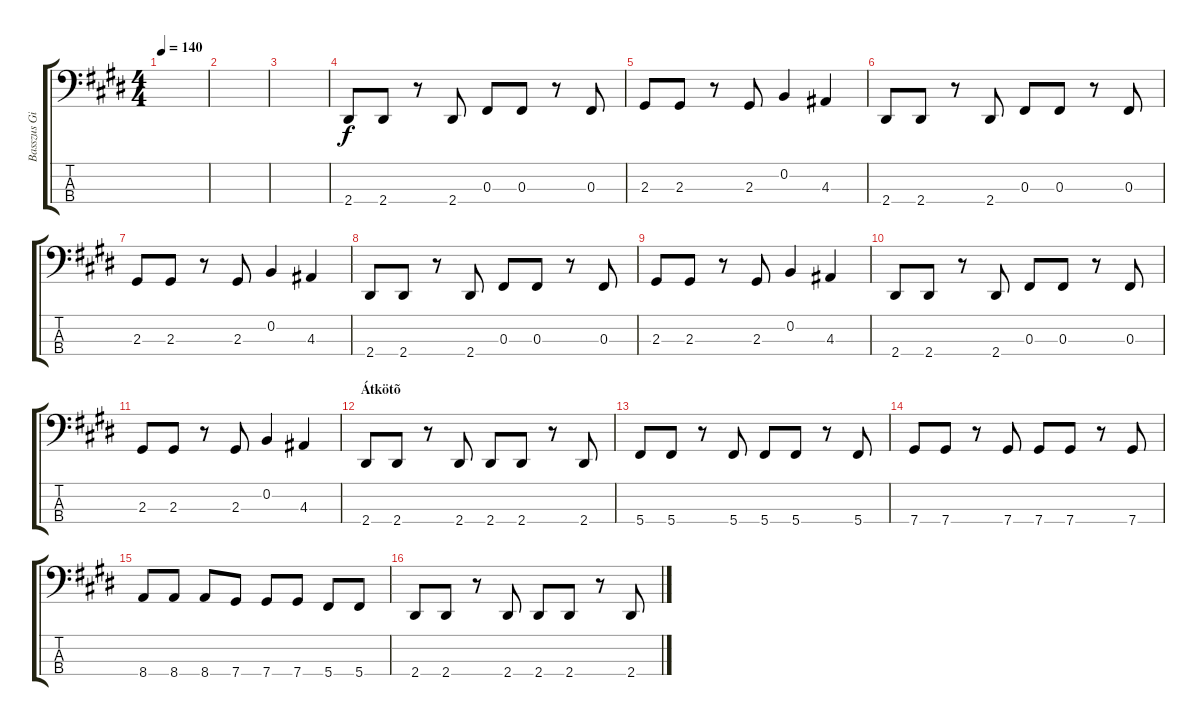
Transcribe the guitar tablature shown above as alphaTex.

\track ("Basszus Gitár" "Basszus Gi") {instrument electricbassfinger}
\staff {score tabs}
\tuning (E2 B1 Gb1 Db1) {hide}
\ts (4 4)
\tempo 140
\clef f4
\ks c#minor
|
|
|
2.4.8 2.4.8 r.8 2.4.8 0.3.8 0.3.8 r.8 0.3.8 |
2.3.8 2.3.8 r.8 2.3.8 0.2.4 4.3.4 |
2.4.8 2.4.8 r.8 2.4.8 0.3.8 0.3.8 r.8 0.3.8 |
2.3.8 2.3.8 r.8 2.3.8 0.2.4 4.3.4 |
2.4.8 2.4.8 r.8 2.4.8 0.3.8 0.3.8 r.8 0.3.8 |
2.3.8 2.3.8 r.8 2.3.8 0.2.4 4.3.4 |
2.4.8 2.4.8 r.8 2.4.8 0.3.8 0.3.8 r.8 0.3.8 |
2.3.8 2.3.8 r.8 2.3.8 0.2.4 4.3.4 |
\section ("" "Átkötõ")
2.4.8 2.4.8 r.8 2.4.8 2.4.8 2.4.8 r.8 2.4.8 |
5.4.8 5.4.8 r.8 5.4.8 5.4.8 5.4.8 r.8 5.4.8 |
7.4.8 7.4.8 r.8 7.4.8 7.4.8 7.4.8 r.8 7.4.8 |
8.4.8 8.4.8 8.4.8 7.4.8 7.4.8 7.4.8 5.4.8 5.4.8 |
2.4.8 2.4.8 r.8 2.4.8 2.4.8 2.4.8 r.8 2.4.8
